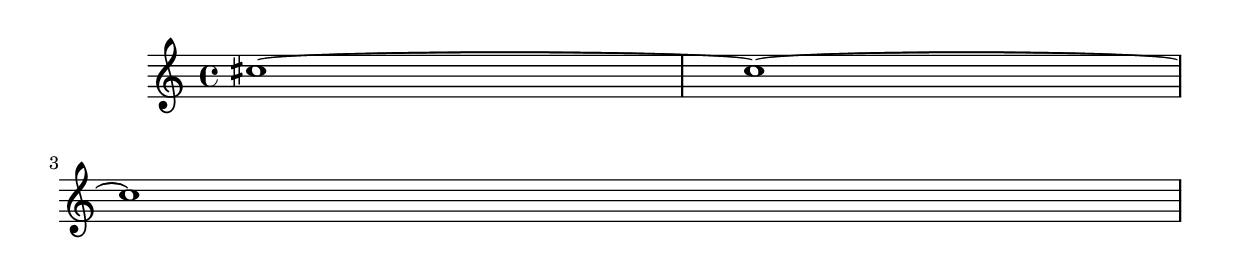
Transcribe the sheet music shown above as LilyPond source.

% DO NOT EDIT this file manually; it is automatically
% generated from Documentation/snippets/new
% Make any changes in Documentation/snippets/new/
% and then run scripts/auxiliar/makelsr.py
%
% This file is in the public domain.
%% Note: this file works from version 2.14.0
\version "2.14.0"
\header {
%% Translation of GIT committish: 6977ddc9a3b63ea810eaecb864269c7d847ccf98

  texidoces = "
Aquí se muestra la manera de ocultar las alteraciones de las notas
ligadas al comienzo de un sistema nuevo.

"

  doctitlees = "Ocultar las alteraciones sobre notas ligadas al principio de un sistema nuevo"


%% Translation of GIT committish: bbf8fd2b5a3ebf20a1fdc91613dc49045a53a270
  texidocit = "
Questo frammento mostra come nascondere le alterazioni delle note con
legatura di valore all'inizio di un nuovo sistema

"
  doctitleit = "Nascondere le alterazioni delle note con legatura di valore
  all'inizio di un nuovo sistema"

%% Translation of GIT committish: 3b125956b08d27ef39cd48bfa3a2f1e1bb2ae8b4
  texidocfr = "
Cet exemple illustre comment, lorsqu'une note affublée d'une altération
accidentelle est prolongée, ne pas répéter cette altération après un
saut de ligne.

"
  doctitlefr = "Non répétition de l'altération après saut de ligne sur liaison de prolongation"


  lsrtags = "pitches"
  texidoc = "This shows how to hide accidentals on tied notes at the beginning of a
new system."
  doctitle = "Hiding accidentals on tied notes at the beginning of a new system"
} % begin verbatim


\relative c'' {
  \override Accidental #'hide-tied-accidental-after-break = ##t
  cis1~ cis~
  \break
  cis
}

